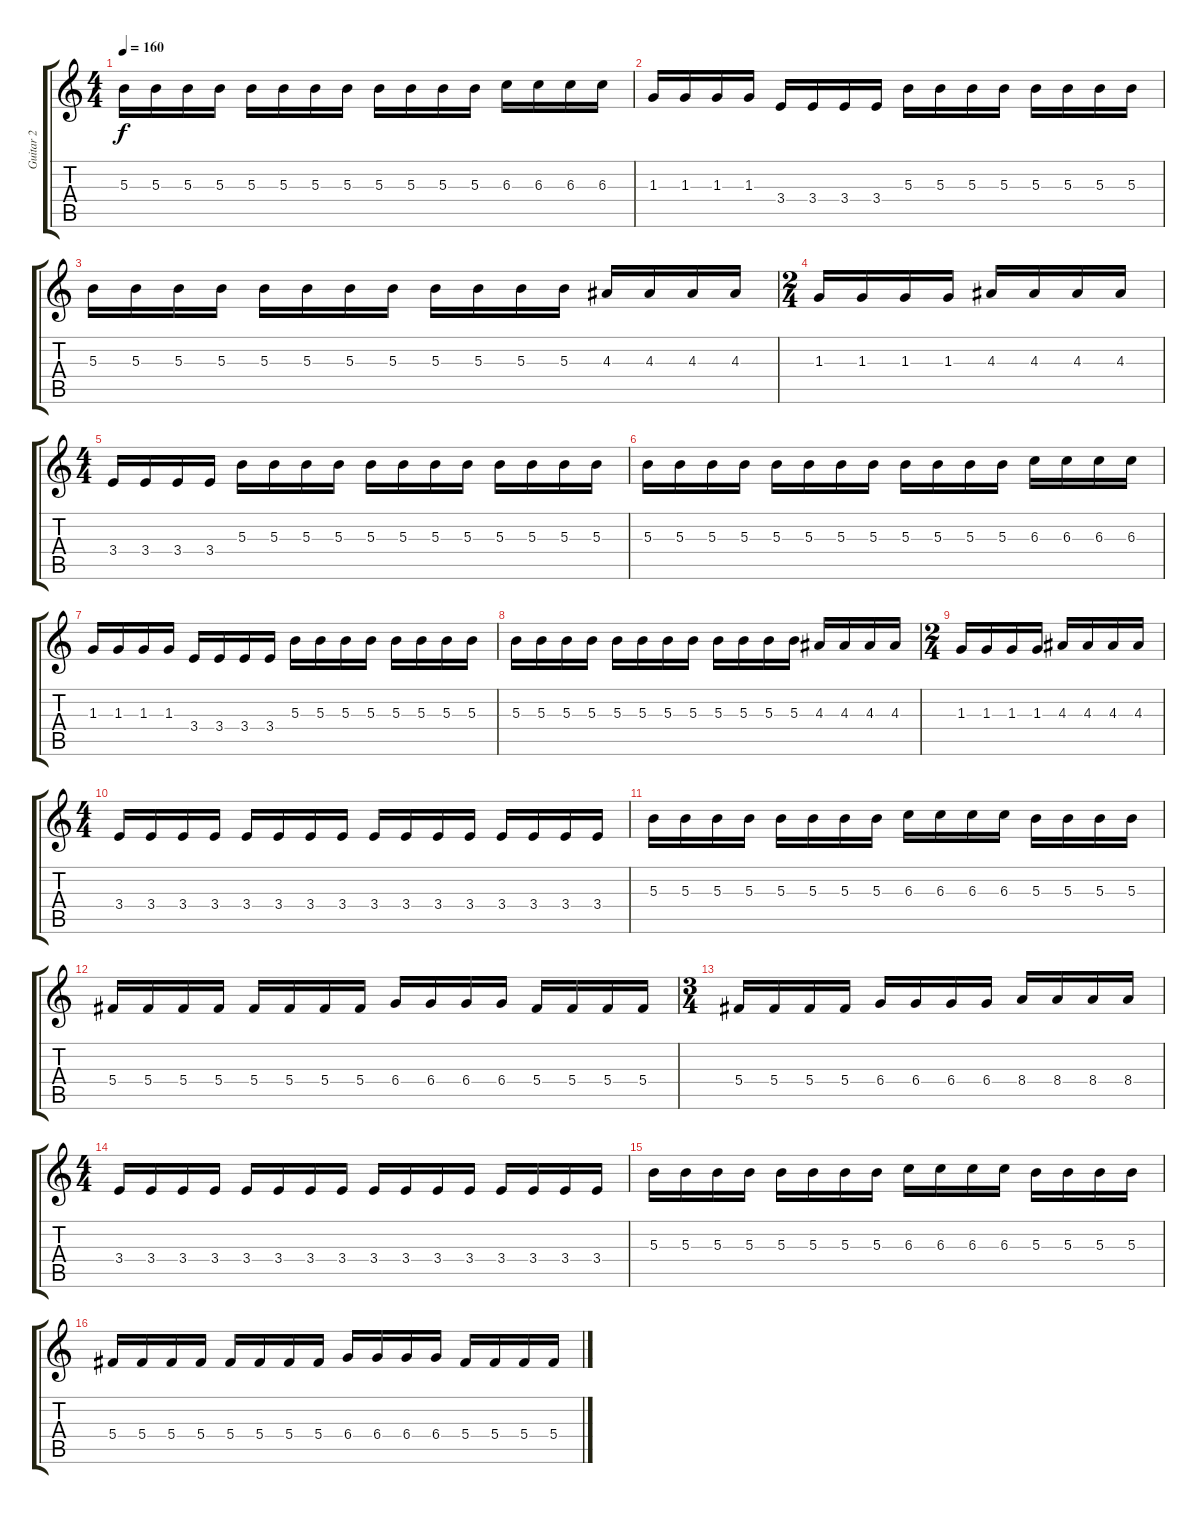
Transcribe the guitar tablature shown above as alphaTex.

\track ("Guitar 2" "Guitar 2") {instrument distortionguitar}
\staff {score tabs}
\tuning (Eb4 Bb3 Gb3 Db3 Ab2 Eb2) {hide}
\ts (4 4)
\tempo 160
\clef g2
\ks c
5.3.16{dy f} 5.3.16 5.3.16 5.3.16 5.3.16 5.3.16 5.3.16 5.3.16 5.3.16 5.3.16 5.3.16 5.3.16 6.3.16 6.3.16 6.3.16 6.3.16 |
1.3.16 1.3.16 1.3.16 1.3.16 3.4.16 3.4.16 3.4.16 3.4.16 5.3.16 5.3.16 5.3.16 5.3.16 5.3.16 5.3.16 5.3.16 5.3.16 |
5.3.16 5.3.16 5.3.16 5.3.16 5.3.16 5.3.16 5.3.16 5.3.16 5.3.16 5.3.16 5.3.16 5.3.16 4.3.16 4.3.16 4.3.16 4.3.16 |
\ts (2 4)
1.3.16 1.3.16 1.3.16 1.3.16 4.3.16 4.3.16 4.3.16 4.3.16 |
\ts (4 4)
3.4.16 3.4.16 3.4.16 3.4.16 5.3.16 5.3.16 5.3.16 5.3.16 5.3.16 5.3.16 5.3.16 5.3.16 5.3.16 5.3.16 5.3.16 5.3.16 |
5.3.16 5.3.16 5.3.16 5.3.16 5.3.16 5.3.16 5.3.16 5.3.16 5.3.16 5.3.16 5.3.16 5.3.16 6.3.16 6.3.16 6.3.16 6.3.16 |
1.3.16 1.3.16 1.3.16 1.3.16 3.4.16 3.4.16 3.4.16 3.4.16 5.3.16 5.3.16 5.3.16 5.3.16 5.3.16 5.3.16 5.3.16 5.3.16 |
5.3.16 5.3.16 5.3.16 5.3.16 5.3.16 5.3.16 5.3.16 5.3.16 5.3.16 5.3.16 5.3.16 5.3.16 4.3.16 4.3.16 4.3.16 4.3.16 |
\ts (2 4)
1.3.16 1.3.16 1.3.16 1.3.16 4.3.16 4.3.16 4.3.16 4.3.16 |
\ts (4 4)
3.4.16{txt " "} 3.4.16 3.4.16 3.4.16 3.4.16 3.4.16 3.4.16 3.4.16 3.4.16 3.4.16 3.4.16 3.4.16 3.4.16 3.4.16 3.4.16 3.4.16 |
5.3.16 5.3.16 5.3.16 5.3.16 5.3.16 5.3.16 5.3.16 5.3.16 6.3.16 6.3.16 6.3.16 6.3.16 5.3.16 5.3.16 5.3.16 5.3.16 |
5.4.16 5.4.16 5.4.16 5.4.16 5.4.16 5.4.16 5.4.16 5.4.16 6.4.16 6.4.16 6.4.16 6.4.16 5.4.16 5.4.16 5.4.16 5.4.16 |
\ts (3 4)
5.4.16 5.4.16 5.4.16 5.4.16 6.4.16 6.4.16 6.4.16 6.4.16 8.4.16 8.4.16 8.4.16 8.4.16 |
\ts (4 4)
3.4.16{txt " "} 3.4.16 3.4.16 3.4.16 3.4.16 3.4.16 3.4.16 3.4.16 3.4.16 3.4.16 3.4.16 3.4.16 3.4.16 3.4.16 3.4.16 3.4.16 |
5.3.16 5.3.16 5.3.16 5.3.16 5.3.16 5.3.16 5.3.16 5.3.16 6.3.16 6.3.16 6.3.16 6.3.16 5.3.16 5.3.16 5.3.16 5.3.16 |
5.4.16 5.4.16 5.4.16 5.4.16 5.4.16 5.4.16 5.4.16 5.4.16 6.4.16 6.4.16 6.4.16 6.4.16 5.4.16 5.4.16 5.4.16 5.4.16
